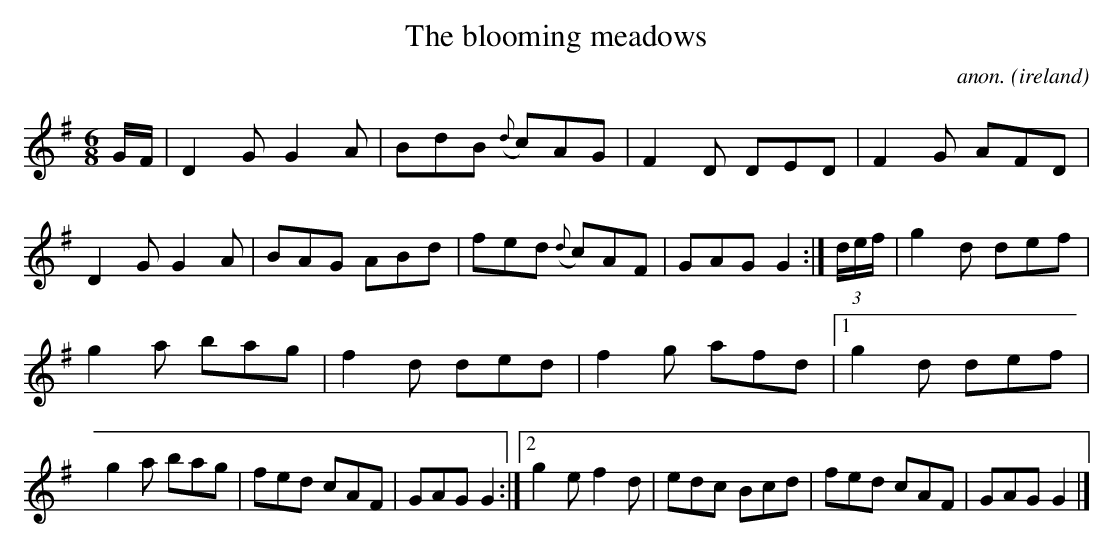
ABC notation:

X:1
T:The blooming meadows
O:ireland
C:anon.
M:6/8
L:1/8
K:G
G/F/|D2G G2A|BdB ({d}c)AG|F2D DED|F2G AFD|D2G G2A|BAG ABd|fed ({d}c)AF|GAG G2:|(3d/e/f/|g2d def|
g2a bag|f2d ded|f2g afd|[1 g2d def|g2a bag|fed cAF|GAG G2:|[2 g2e f2d|edc Bcd|fed cAF|GAG G2|]
